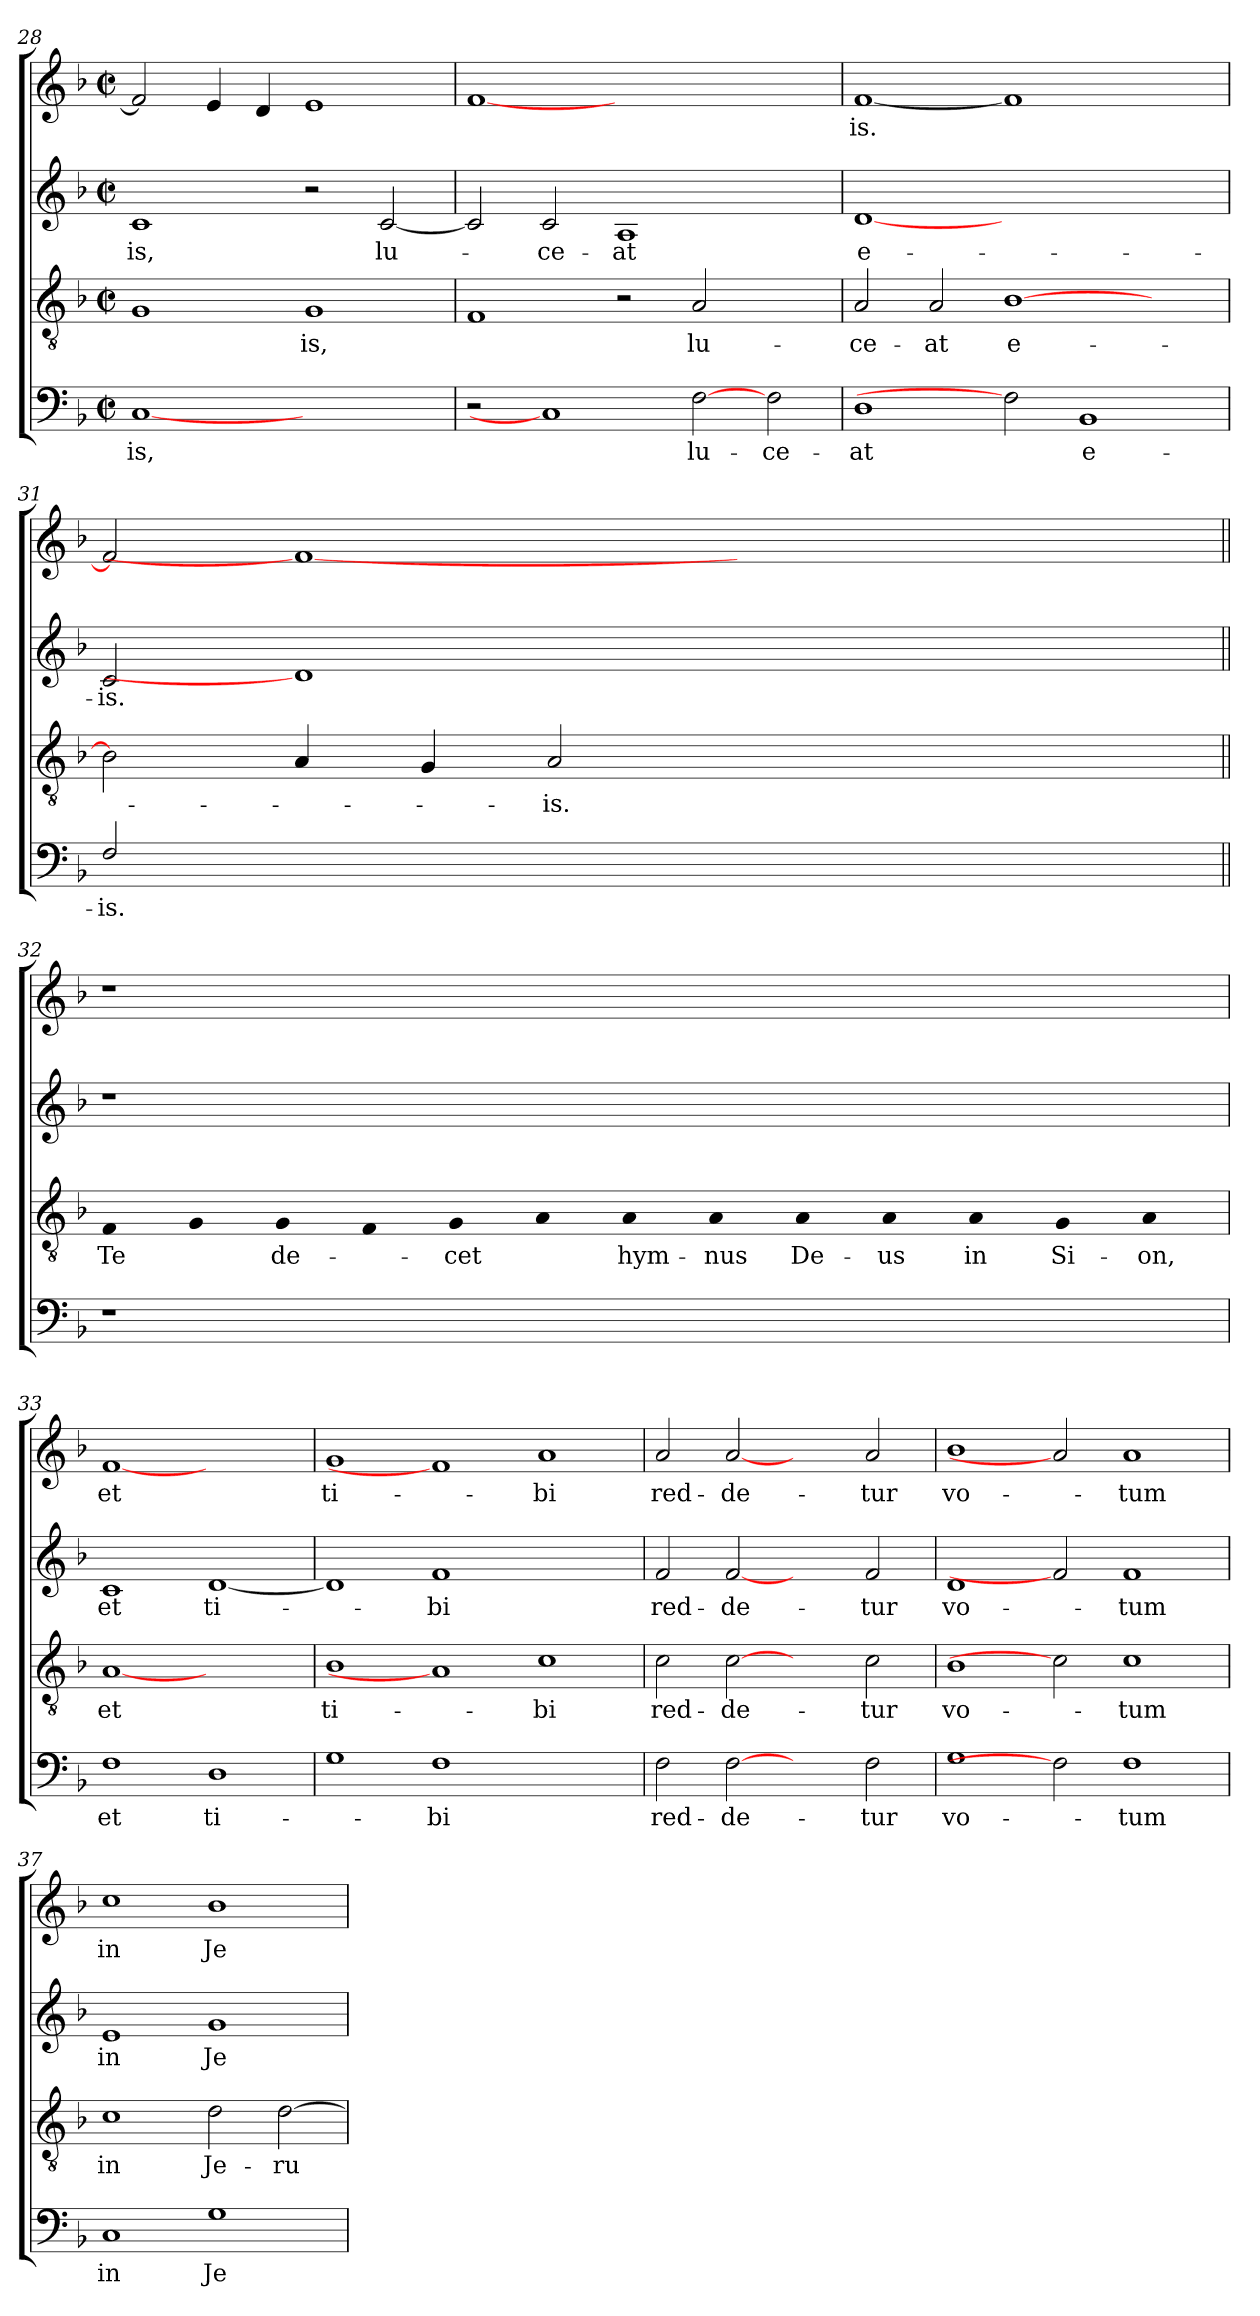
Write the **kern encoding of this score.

**kern	**text	**kern	**text	**kern	**text	**kern	**text
*part4	*part4	*part3	*part3	*part2	*part2	*part1	*part1
*staff4	*staff4	*staff3	*staff3	*staff2	*staff2	*staff1	*staff1
*clefF4	*	*clefGv2	*	*clefG2	*	*clefG2	*
*k[b-]	*	*k[b-]	*	*k[b-]	*	*k[b-]	*
*F:	*	*F:	*	*F:	*	*F:	*
*M2/2	*	*M2/2	*	*M2/2	*	*M2/2	*
*met(c|)	*	*met(c|)	*	*met(c|)	*	*met(c|)	*
=28	=28	=28	=28	=28	=28	=28	=28
!	!LO:LY:b	!	!	!	!LO:LY:b	!	!
[1C	-is,	1G	.	1c	-is,	2f/]	.
.	.	.	.	.	.	4e/	.
.	.	.	.	.	.	4d/	.
!	!	!	!LO:LY:b	!	!	!	!
1ryy	.	1G	-is,	2r	.	1e	.
!	!	!	!	!	!LO:LY:b	!	!
.	.	.	.	[2c/	lu-	.	.
=29	=29	=29	=29	=29	=29	=29	=29
2r	.	1F	.	2c/]	.	[1f	.
!	!	!	!	!	!LO:LY:b	!	!
1C]	.	.	.	2c/	-ce-	.	.
!	!	!	!	!	!LO:LY:b	!	!
.	.	2r	.	1A	-at	1.ryy	.
!	!LO:LY:b	!	!LO:LY:b	!	!	!	!
[2F	lu-	2A/	lu-	.	.	.	.
!	!LO:LY:b	!	!	!	!	!	!
2F\	-ce-	2ryy	.	2ryy	.	.	.
=30	=30	=30	=30	=30	=30	=30	=30
!	!LO:LY:b	!	!LO:LY:b	!	!LO:LY:b	!	!LO:LY:b
1D	-at	2A/	-ce-	[1d	e-	[1f	-is.
!	!	!	!LO:LY:b	!	!	!	!
.	.	2A/	-at	.	.	.	.
!	!	!	!LO:LY:b	!	!	!	!
2F]	.	[1B-	e-	1.ryy	.	1f]	.
!	!LO:LY:b	!	!	!	!	!	!
1BB-	e-	.	.	.	.	.	.
.	.	2ryy	.	.	.	2ryy	.
=31	=31	=31	=31	=31	=31	=31	=31
!	!LO:LY:b	!	!	!	!LO:LY:b	!	!
2F/	-is.	2B-\]	.	2c/	-is.	2f/]	.
2ryy	.	4A/	.	1d]	.	1f_	.
.	.	4G/	.	.	.	.	.
!	!	!	!LO:LY:b	!	!	!	!
1ryy	.	2A/	-is.	.	.	.	.
.	.	2ryy	.	2ryy	.	2ryy	.
1ryy	.	1ryy	.	1ryy	.	1ryy	.
!!LO:PB:g=z
=32||	=32||	=32||	=32||	=32||	=32||	=32||	=32||
!	!	!LO:N:head=solid	!LO:LY:b	!	!	!	!
1r	.	1F	Te	1r	.	1r	.
!	!	!LO:N:head=solid	!	!	!	!	!
000.ryy	.	1G	.	000.ryy	.	000.ryy	.
!	!	!LO:N:head=solid	!LO:LY:b	!	!	!	!
.	.	1G	de-	.	.	.	.
!	!	!LO:N:head=solid	!	!	!	!	!
.	.	1F	.	.	.	.	.
!	!	!LO:N:head=solid	!LO:LY:b	!	!	!	!
.	.	1G	-cet	.	.	.	.
!	!	!LO:N:head=solid	!	!	!	!	!
.	.	1A	.	.	.	.	.
!	!	!LO:N:head=solid	!LO:LY:b	!	!	!	!
.	.	1A	hym-	.	.	.	.
!	!	!LO:N:head=solid	!LO:LY:b	!	!	!	!
.	.	1A	-nus	.	.	.	.
!	!	!LO:N:head=solid	!LO:LY:b	!	!	!	!
.	.	1A	De-	.	.	.	.
!	!	!LO:N:head=solid	!LO:LY:b	!	!	!	!
.	.	1A	-us	.	.	.	.
!	!	!LO:N:head=solid	!LO:LY:b	!	!	!	!
.	.	1A	in	.	.	.	.
!	!	!LO:N:head=solid	!LO:LY:b	!	!	!	!
.	.	1G	Si-	.	.	.	.
!	!	!LO:N:head=solid	!LO:LY:b	!	!	!	!
.	.	1A	-on,	.	.	.	.
!!LO:LB:g=z
=33	=33	=33	=33	=33	=33	=33	=33
!	!LO:LY:b	!	!LO:LY:b	!	!LO:LY:b	!	!LO:LY:b
1F	et	[1A	et	1c	et	[1f	et
!	!LO:LY:b	!	!	!	!LO:LY:b	!	!
1D	ti-	1ryy	.	[1d	ti-	1ryy	.
=34	=34	=34	=34	=34	=34	=34	=34
!	!	!	!LO:LY:b	!	!	!	!LO:LY:b
1G	.	1B-	ti-	1d]	.	1g	ti-
!	!LO:LY:b	!	!	!	!LO:LY:b	!	!
1F	-bi	1A]	.	1f	-bi	1f]	.
!	!	!	!LO:LY:b	!	!	!	!LO:LY:b
1ryy	.	1c	-bi	1ryy	.	1a	-bi
=35	=35	=35	=35	=35	=35	=35	=35
!	!LO:LY:b	!	!LO:LY:b	!	!LO:LY:b	!	!LO:LY:b
2F\	red-	2c\	red-	2f/	red-	2a/	red-
!	!LO:LY:b	!	!LO:LY:b	!	!LO:LY:b	!	!LO:LY:b
[2F	-de-	[2c	-de-	[2f	-de-	[2a	-de-
2ryy	.	2ryy	.	2ryy	.	2ryy	.
!	!LO:LY:b	!	!LO:LY:b	!	!LO:LY:b	!	!LO:LY:b
2F\	-tur	2c\	-tur	2f/	-tur	2a/	-tur
=36	=36	=36	=36	=36	=36	=36	=36
!	!LO:LY:b	!	!LO:LY:b	!	!LO:LY:b	!	!LO:LY:b
1G	vo-	1B-	vo-	1d	vo-	1b-	vo-
2F]	.	2c]	.	2f]	.	2a]	.
!	!LO:LY:b	!	!LO:LY:b	!	!LO:LY:b	!	!LO:LY:b
1F	-tum	1c	-tum	1f	-tum	1a	-tum
=37	=37	=37	=37	=37	=37	=37	=37
!	!LO:LY:b	!	!LO:LY:b	!	!LO:LY:b	!	!LO:LY:b
1C	in	1c	in	1e	in	1cc	in
!	!LO:LY:b	!	!LO:LY:b	!	!LO:LY:b	!	!LO:LY:b
1G	Je-	2d\	Je-	1g	Je-	1b-	Je-
!	!	!	!LO:LY:b	!	!	!	!
.	.	[2d\	-ru-	.	.	.	.
=	=	=	=	=	=	=	=
*-	*-	*-	*-	*-	*-	*-	*-
